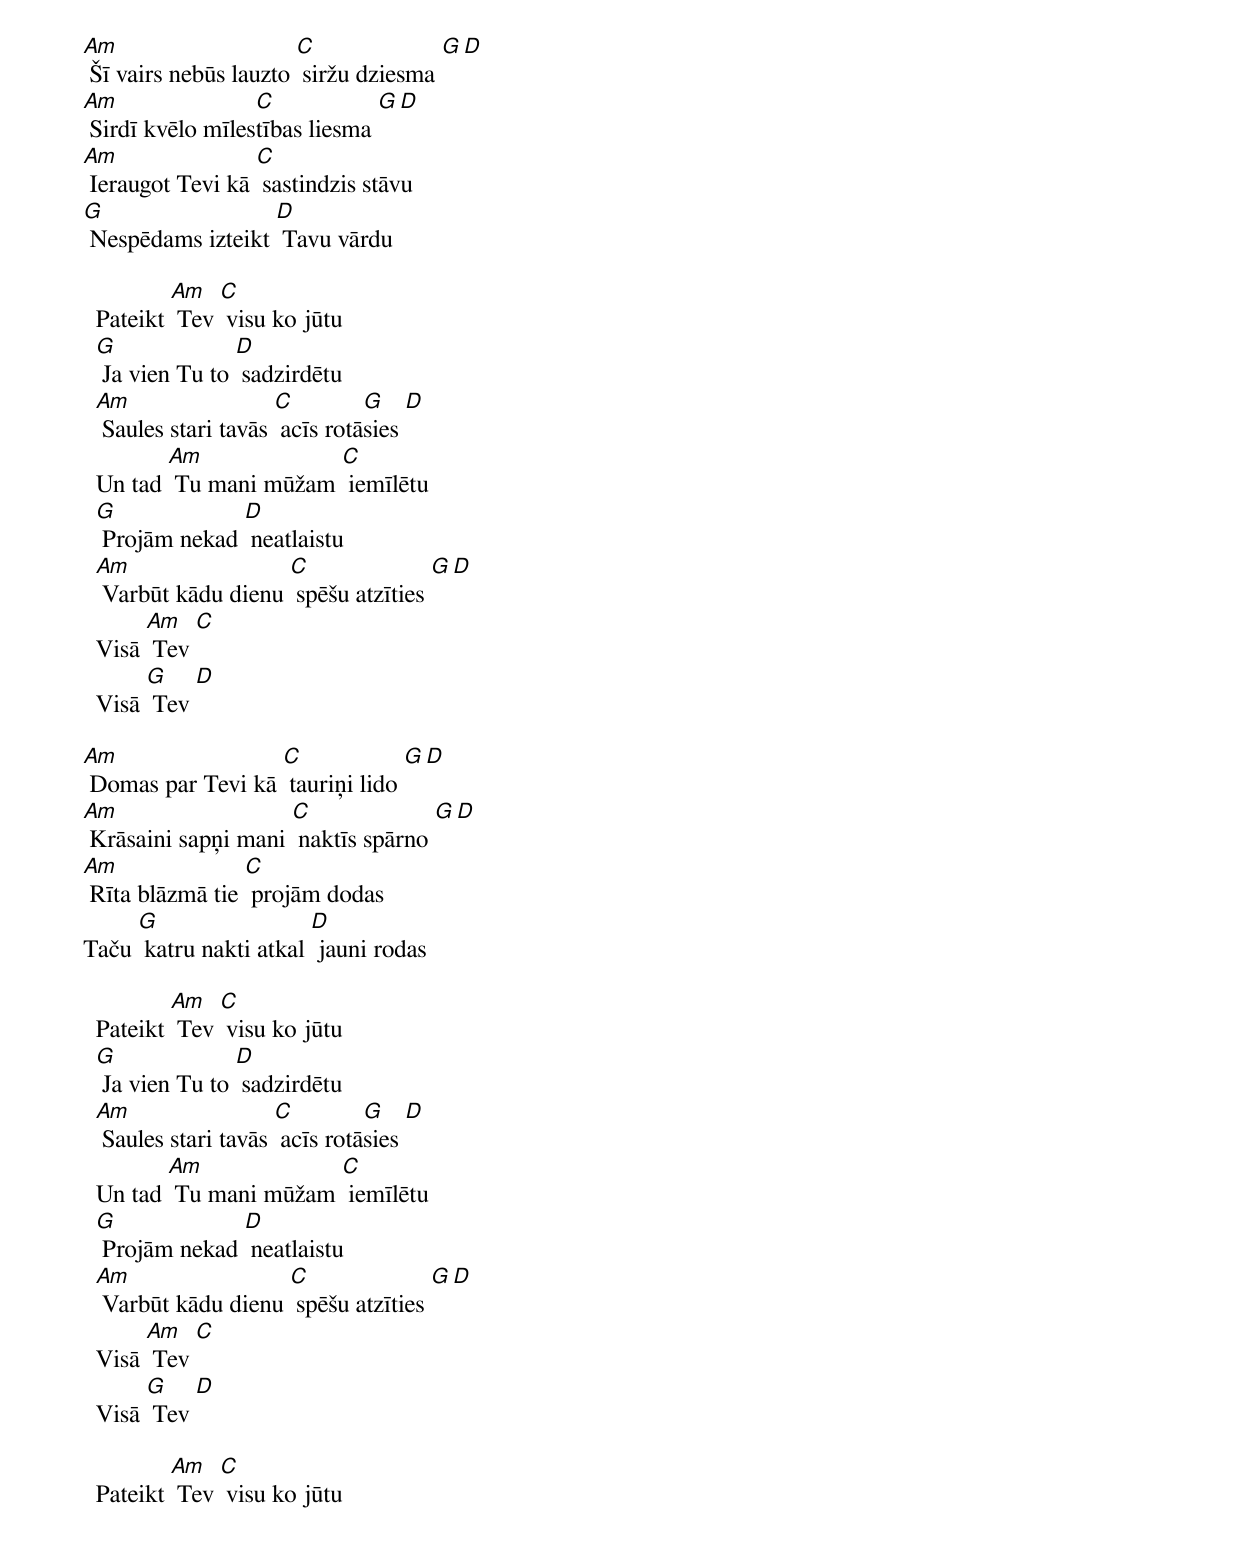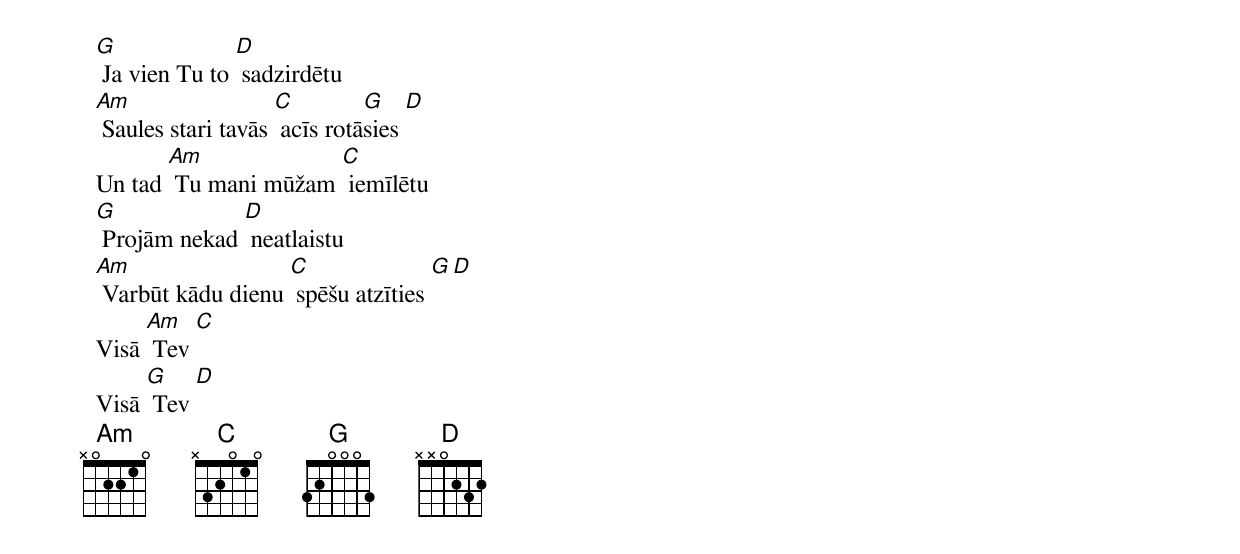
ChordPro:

[Am] Šī vairs nebūs lauzto [C] siržu dziesma [G][D]
[Am] Sirdī kvēlo mīles[C]tības liesma [G][D]
[Am] Ieraugot Tevi kā [C] sastindzis stāvu
[G] Nespēdams izteikt [D] Tavu vārdu

  Pateikt [Am] Tev [C] visu ko jūtu
  [G] Ja vien Tu to [D] sadzirdētu
  [Am] Saules stari tavās [C] acīs rotā[G]sies [D]
  Un tad [Am] Tu mani mūžam [C] iemīlētu
  [G] Projām nekad [D] neatlaistu
  [Am] Varbūt kādu dienu [C] spēšu atzīties [G][D]
  Visā [Am] Tev [C]
  Visā [G] Tev [D]

[Am] Domas par Tevi kā [C] tauriņi lido [G][D]
[Am] Krāsaini sapņi mani [C] naktīs spārno [G][D]
[Am] Rīta blāzmā tie [C] projām dodas
Taču [G] katru nakti atkal [D] jauni rodas

  Pateikt [Am] Tev [C] visu ko jūtu
  [G] Ja vien Tu to [D] sadzirdētu
  [Am] Saules stari tavās [C] acīs rotā[G]sies [D]
  Un tad [Am] Tu mani mūžam [C] iemīlētu
  [G] Projām nekad [D] neatlaistu
  [Am] Varbūt kādu dienu [C] spēšu atzīties [G][D]
  Visā [Am] Tev [C]
  Visā [G] Tev [D]

  Pateikt [Am] Tev [C] visu ko jūtu
  [G] Ja vien Tu to [D] sadzirdētu
  [Am] Saules stari tavās [C] acīs rotā[G]sies [D]
  Un tad [Am] Tu mani mūžam [C] iemīlētu
  [G] Projām nekad [D] neatlaistu
  [Am] Varbūt kādu dienu [C] spēšu atzīties [G][D]
  Visā [Am] Tev [C]
  Visā [G] Tev [D]
